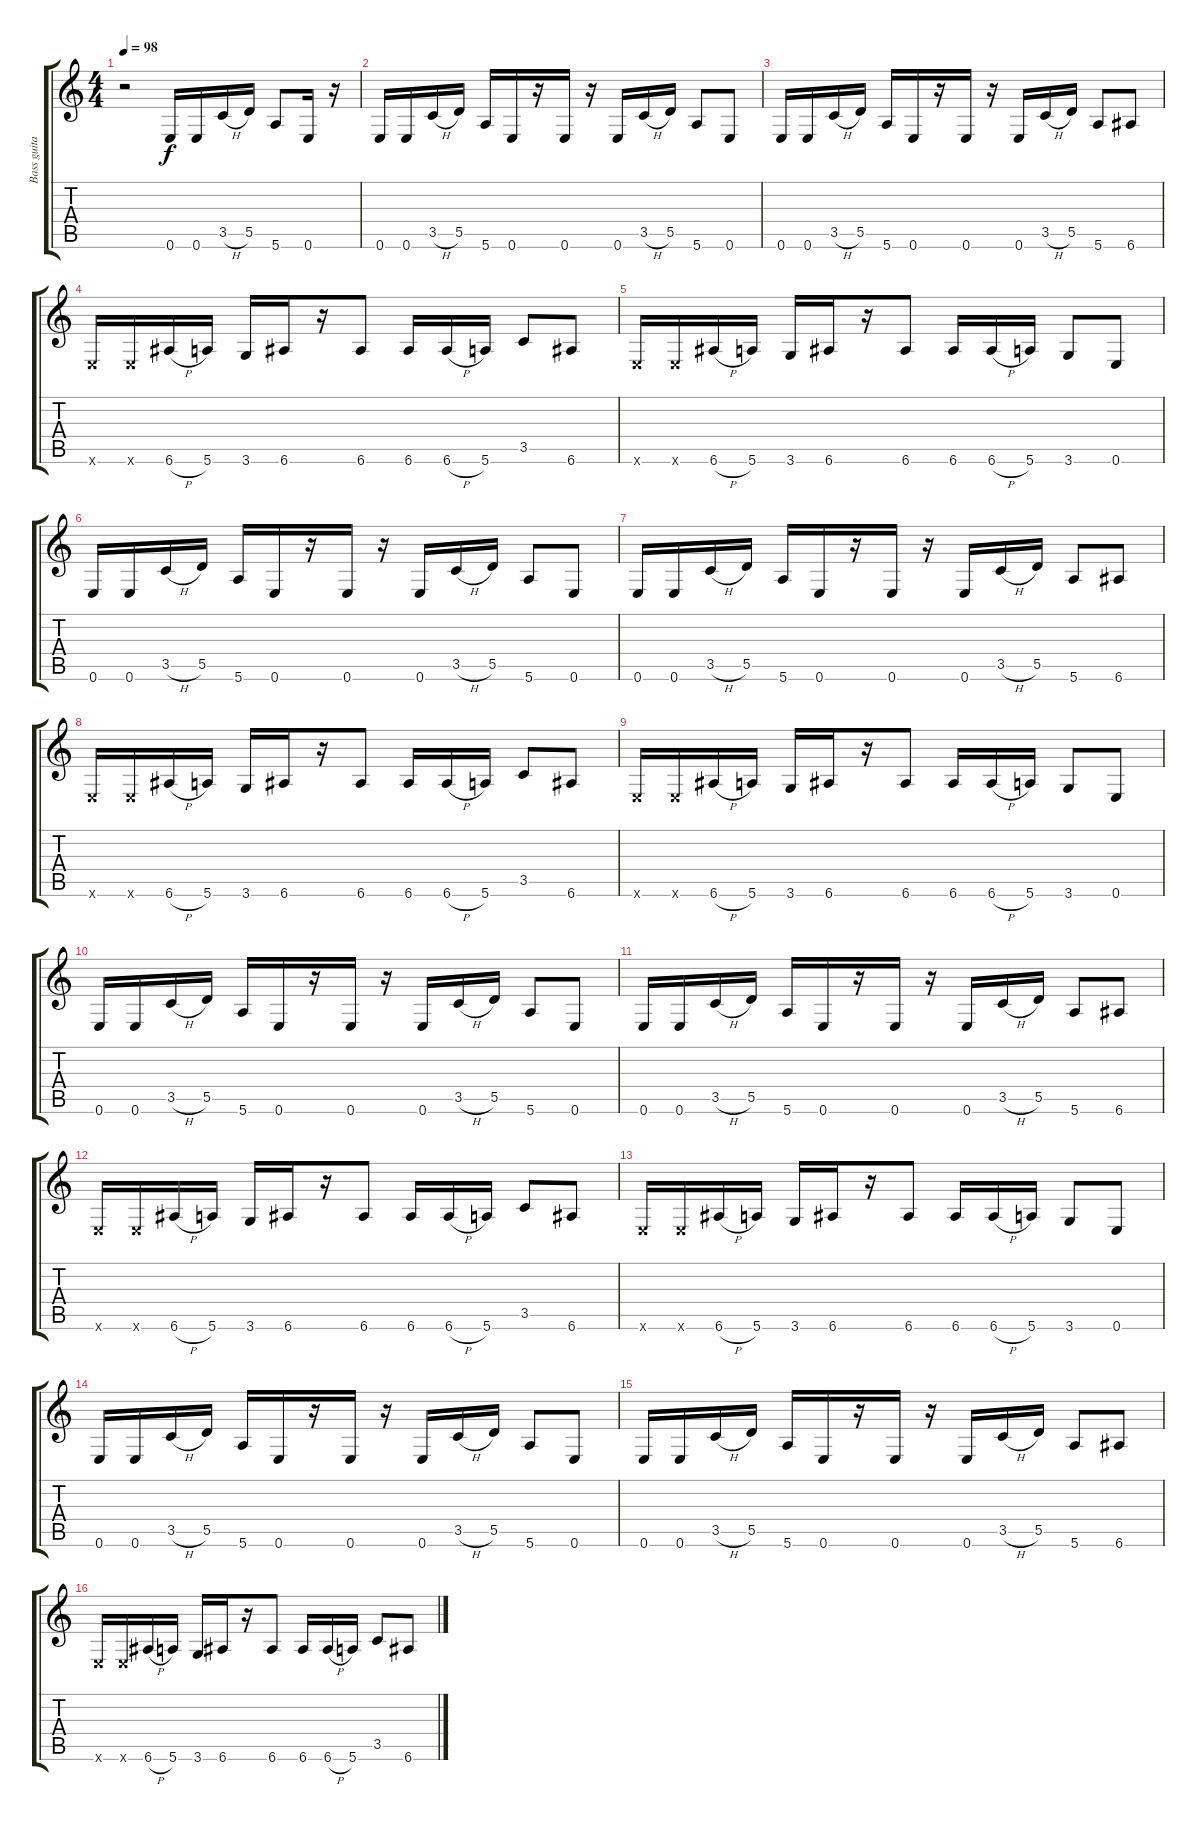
\track ("Bass guitare" "Bass guita") {instrument acousticbass}
\staff {score tabs}
\tuning (E4 B3 G3 D3 A2 E2) {hide}
\ts (4 4)
\tempo 98
\clef g2
\ks c
r.2{dy f instrument acousticbass} 0.6.16 0.6.16 3.5{h}.16 5.5.16 5.6.8 0.6.16 r.16 |
0.6.16 0.6.16 3.5{h}.16 5.5.16 5.6.16 0.6.16 r.16 0.6.16 r.16 0.6.16 3.5{h}.16 5.5.16 5.6.8 0.6.8 |
0.6.16 0.6.16 3.5{h}.16 5.5.16 5.6.16 0.6.16 r.16 0.6.16 r.16 0.6.16 3.5{h}.16 5.5.16 5.6.8 6.6.8 |
0.6{x}.16 0.6{x}.16 6.6{h}.16 5.6.16 3.6.16 6.6.16 r.16 6.6.8 6.6.16 6.6{h}.16 5.6.16 3.5.8 6.6.8 |
0.6{x}.16 0.6{x}.16 6.6{h}.16 5.6.16 3.6.16 6.6.16 r.16 6.6.8 6.6.16 6.6{h}.16 5.6.16 3.6.8 0.6.8 |
0.6.16 0.6.16 3.5{h}.16 5.5.16 5.6.16 0.6.16 r.16 0.6.16 r.16 0.6.16 3.5{h}.16 5.5.16 5.6.8 0.6.8 |
0.6.16 0.6.16 3.5{h}.16 5.5.16 5.6.16 0.6.16 r.16 0.6.16 r.16 0.6.16 3.5{h}.16 5.5.16 5.6.8 6.6.8 |
0.6{x}.16 0.6{x}.16 6.6{h}.16 5.6.16 3.6.16 6.6.16 r.16 6.6.8 6.6.16 6.6{h}.16 5.6.16 3.5.8 6.6.8 |
0.6{x}.16 0.6{x}.16 6.6{h}.16 5.6.16 3.6.16 6.6.16 r.16 6.6.8 6.6.16 6.6{h}.16 5.6.16 3.6.8 0.6.8 |
0.6.16 0.6.16 3.5{h}.16 5.5.16 5.6.16 0.6.16 r.16 0.6.16 r.16 0.6.16 3.5{h}.16 5.5.16 5.6.8 0.6.8 |
0.6.16 0.6.16 3.5{h}.16 5.5.16 5.6.16 0.6.16 r.16 0.6.16 r.16 0.6.16 3.5{h}.16 5.5.16 5.6.8 6.6.8 |
0.6{x}.16 0.6{x}.16 6.6{h}.16 5.6.16 3.6.16 6.6.16 r.16 6.6.8 6.6.16 6.6{h}.16 5.6.16 3.5.8 6.6.8 |
0.6{x}.16 0.6{x}.16 6.6{h}.16 5.6.16 3.6.16 6.6.16 r.16 6.6.8 6.6.16 6.6{h}.16 5.6.16 3.6.8 0.6.8 |
0.6.16 0.6.16 3.5{h}.16 5.5.16 5.6.16 0.6.16 r.16 0.6.16 r.16 0.6.16 3.5{h}.16 5.5.16 5.6.8 0.6.8 |
0.6.16 0.6.16 3.5{h}.16 5.5.16 5.6.16 0.6.16 r.16 0.6.16 r.16 0.6.16 3.5{h}.16 5.5.16 5.6.8 6.6.8 |
0.6{x}.16 0.6{x}.16 6.6{h}.16 5.6.16 3.6.16 6.6.16 r.16 6.6.8 6.6.16 6.6{h}.16 5.6.16 3.5.8 6.6.8
